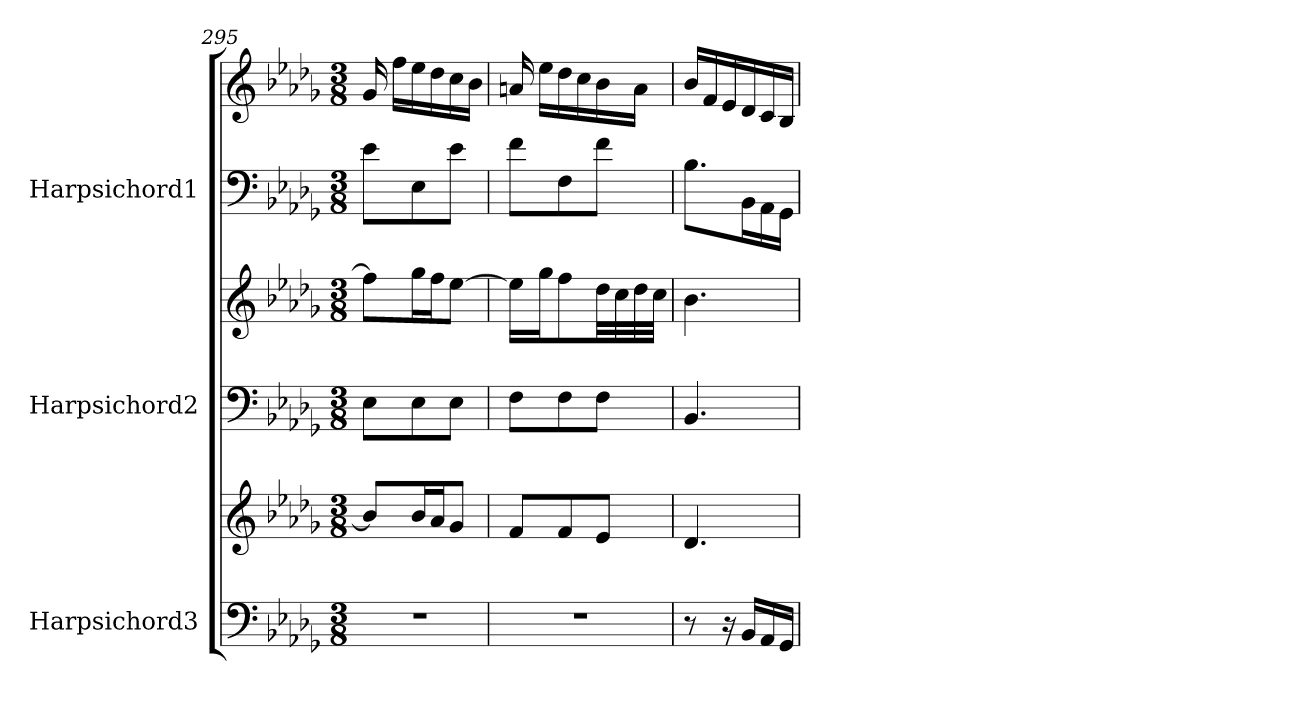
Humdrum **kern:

**kern	**kern	**kern	**kern	**kern	**kern
*part3	*part3	*part2	*part2	*part1	*part1
*staff6	*staff5	*staff4	*staff3	*staff2	*staff1
*I"Harpsichord3	*	*I"Harpsichord2	*	*I"Harpsichord1	*
*I'Hp	*	*I'Hp	*	*I'Hp	*
!!LO:LB:g=z
*clefF4	*clefG2	*clefF4	*clefG2	*clefF4	*clefG2
*k[b-e-a-d-g-]	*k[b-e-a-d-g-]	*k[b-e-a-d-g-]	*k[b-e-a-d-g-]	*k[b-e-a-d-g-]	*k[b-e-a-d-g-]
*M3/8	*M3/8	*M3/8	*M3/8	*M3/8	*M3/8
=295	=295	=295	=295	=295	=295
4.r	8b-/L]	8E-\L	8ff\L]	8e-\L	16g-/
.	.	.	.	.	16ff\LL
.	16b-/L	8E-\	16gg-\L	8E-\	16ee-\
.	16a-/J	.	16ff\J	.	16dd-\
.	8g-/J	8E-\J	[8ee-\J	8e-\J	16cc\
.	.	.	.	.	16b-\JJ
=296	=296	=296	=296	=296	=296
4.r	8f/L	8F\L	16ee-\LL]	8f\L	16an/
.	.	.	16gg-\J	.	16ee-\LL
.	8f/	8F\	8ff\	8F\	16dd-\
.	.	.	.	.	16cc\
.	8e-/J	8F\J	32dd-\LL	8f\J	16b-\
.	.	.	32cc\	.	.
.	.	.	32dd-\	.	16a\JJ
.	.	.	32cc\JJJ	.	.
=297	=297	=297	=297	=297	=297
8r	4.d-/	4.BB-/	4.b-\	8.B-\L	16b-/LL
.	.	.	.	.	16f/
16r	.	.	.	.	16e-/
16BB-/LL	.	.	.	16BB-\L	16d-/
16AA-/	.	.	.	16AA-\	16c/
16GG-/JJ	.	.	.	16GG-\JJ	16B-/JJ
=	=	=	=	=	=
*-	*-	*-	*-	*-	*-
